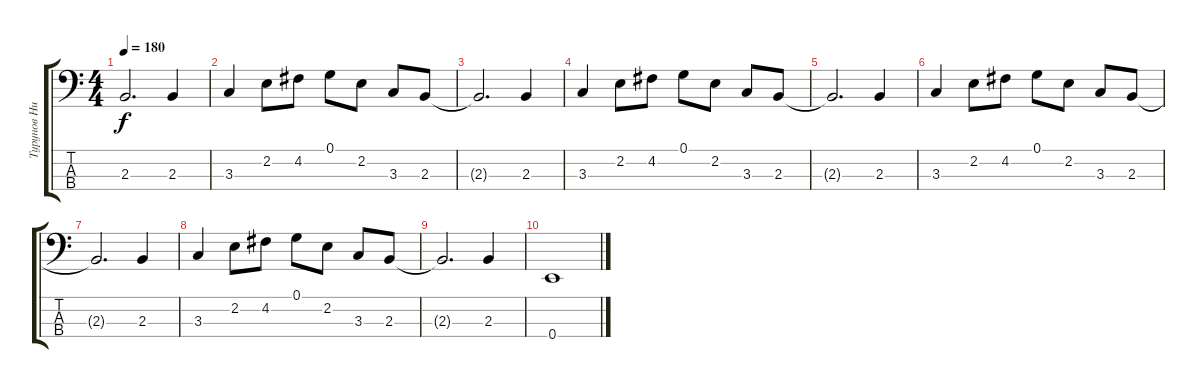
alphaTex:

\track ("Турунов Николай" "Турунов Ни") {instrument electricbasspick}
\staff {score tabs}
\tuning (G2 D2 A1 E1) {hide}
\ts (4 4)
\tempo 180
\clef f4
\ks c
2.3{t}.2{d dy f} 2.3.4 |
3.3.4 2.2.8 4.2.8 0.1.8 2.2.8 3.3.8 2.3.8 |
2.3{t}.2{d} 2.3.4 |
3.3.4 2.2.8 4.2.8 0.1.8 2.2.8 3.3.8 2.3.8 |
2.3{t}.2{d} 2.3.4 |
3.3.4 2.2.8 4.2.8 0.1.8 2.2.8 3.3.8 2.3.8 |
2.3{t}.2{d} 2.3.4 |
3.3.4 2.2.8 4.2.8 0.1.8 2.2.8 3.3.8 2.3.8 |
2.3{t}.2{d} 2.3.4 |
0.4.1
